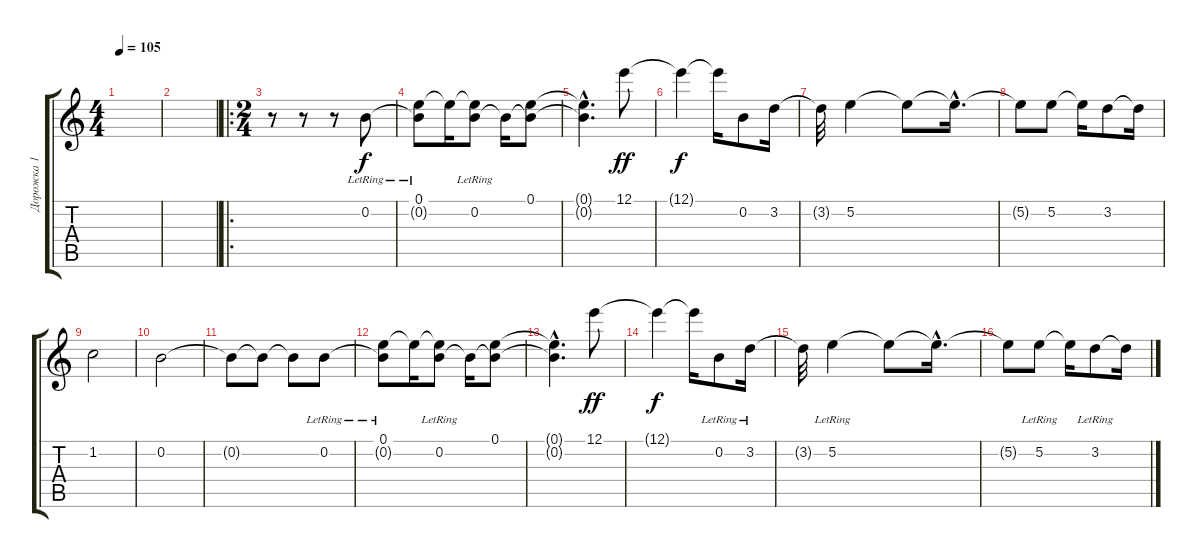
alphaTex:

\track ("Дорожка 1" "Дорожка 1") {instrument distortionguitar}
\staff {score tabs}
\tuning (E4 B3 G3 D3 A2 E2) {hide}
\ts (4 4)
\tempo 105
\clef g2
\ks c
|
|
\ro
\ts (2 4)
r.8 r.8 r.8 0.2{lr}.8 |
(0.1{lr} 0.2{t}).8 0.1{t}.16 (0.1{t} 0.2{lr}).8 0.2{t}.16 (0.1 0.2{t}).8 |
(0.1{hac t} 0.2{hac t}).4{d} 12.1.8{dy ff} |
12.1{t}.4{dy f} 12.1{t}.16 0.2.8 3.2.16 |
3.2{t}.32 5.2.4 5.2{t}.8 5.2{hac t}.16{d} |
5.2{t}.8 5.2.8 5.2{t}.16 3.2.8 3.2{t}.16 |
1.2.2 |
0.2.2 |
0.2{t}.8 0.2{t}.8 0.2{t}.8 0.2{lr}.8 |
(0.1{lr} 0.2{t}).8 0.1{t}.16 (0.1{t} 0.2{lr}).8 0.2{t}.16 (0.1 0.2{t}).8 |
(0.1{hac t} 0.2{hac t}).4{d} 12.1.8{dy ff} |
12.1{t}.4{dy f} 12.1{t}.16 0.2{lr}.8 3.2{lr}.16 |
3.2{t}.32 5.2{lr}.4 5.2{t}.8 5.2{hac t}.16{d} |
5.2{t}.8 5.2{lr}.8 5.2{t}.16 3.2{lr}.8 3.2{t}.16
